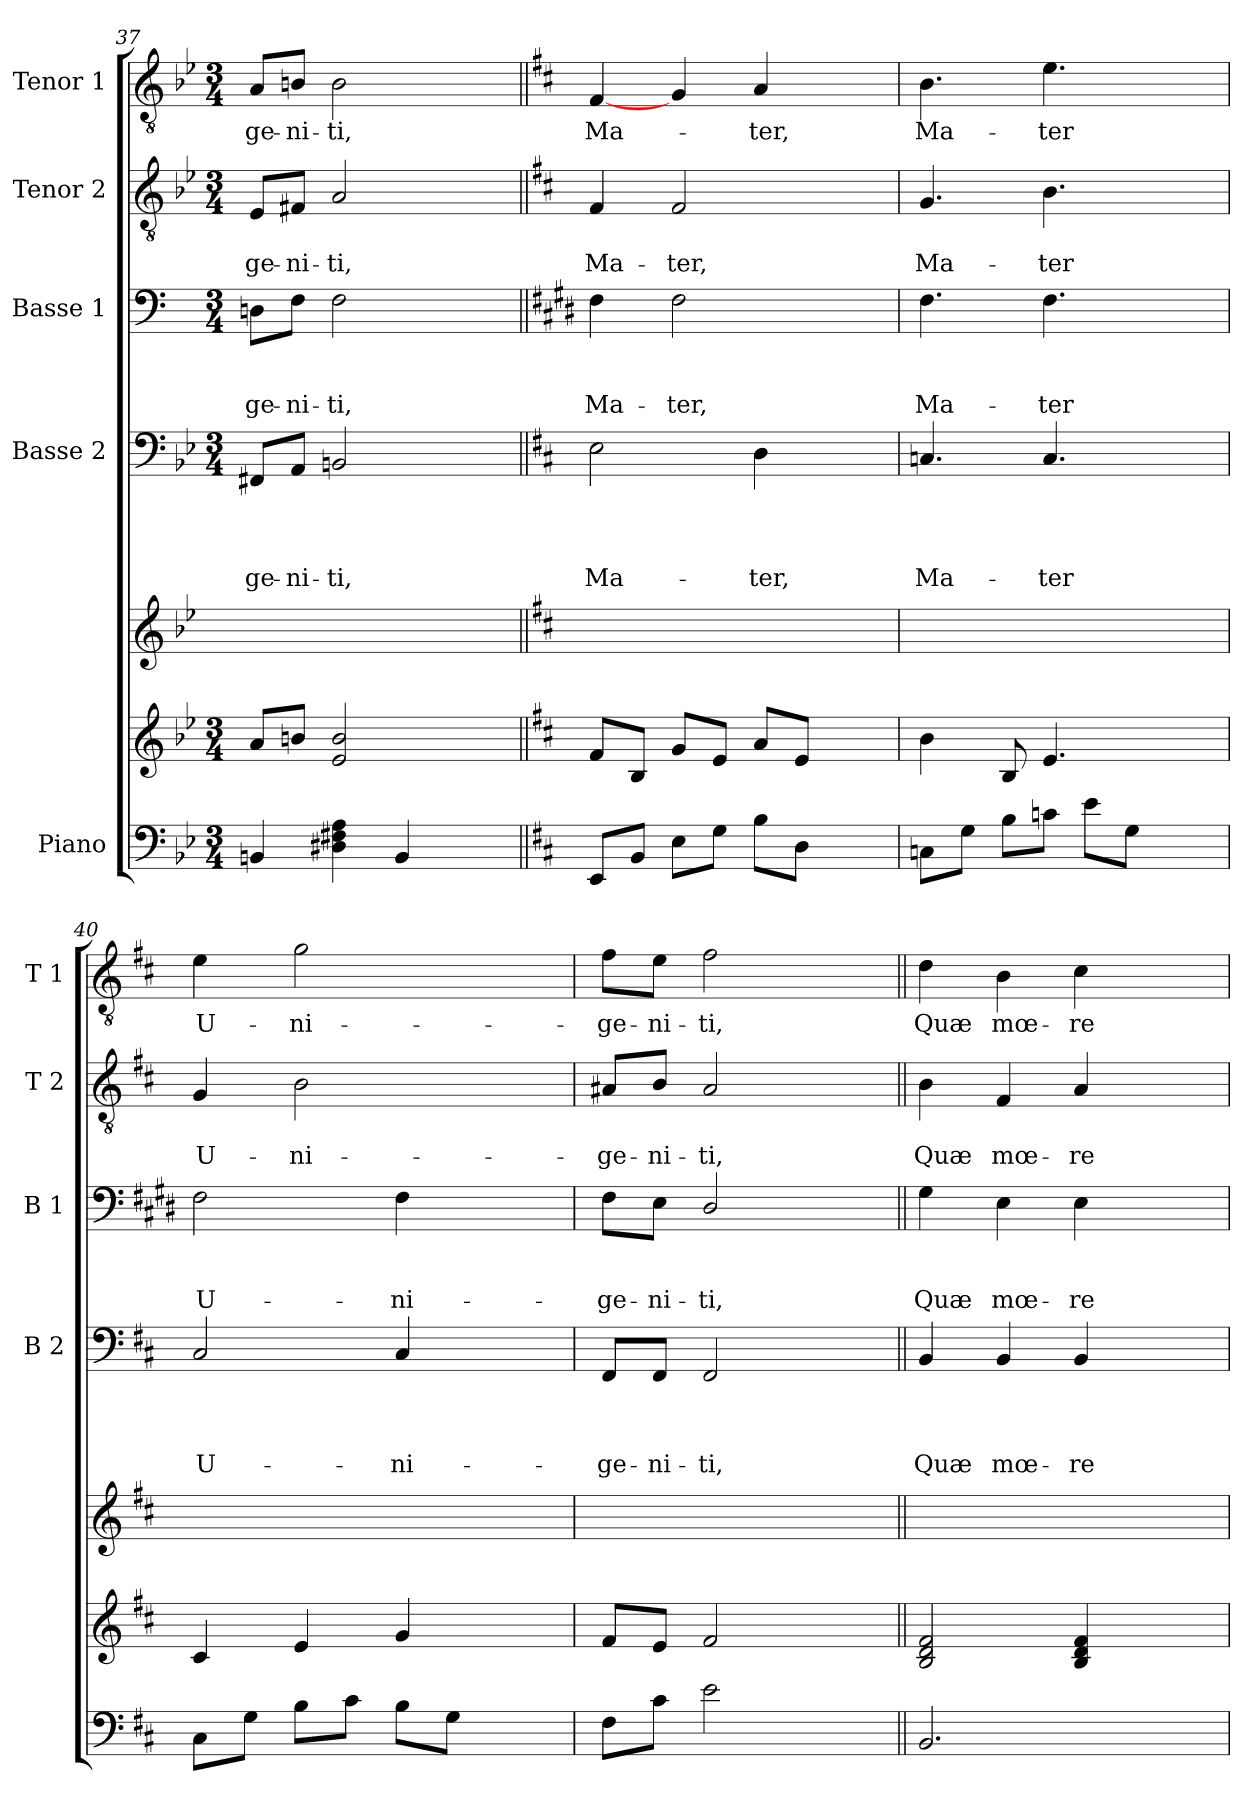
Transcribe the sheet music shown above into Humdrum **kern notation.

**kern	**kern	**kern	**kern	**text	**text	**text	**text	**kern	**text	**text	**text	**kern	**text	**text	**kern	**text
*part6	*part6	*part5	*part4	*part4	*part4	*part4	*part4	*part3	*part3	*part3	*part3	*part2	*part2	*part2	*part1	*part1
*staff7	*staff6	*staff5	*staff4	*staff4	*staff4	*staff4	*staff4	*staff3	*staff3	*staff3	*staff3	*staff2	*staff2	*staff2	*staff1	*staff1
*I"Piano	*	*	*I"Basse 2	*	*	*	*	*I"Basse 1	*	*	*	*I"Tenor 2	*	*	*I"Tenor 1	*
*	*	*	*I'B 2	*	*	*	*	*I'B 1	*	*	*	*I'T 2	*	*	*I'T 1	*
*clefF4	*clefG2	*clefG2	*clefF4	*	*	*	*	*clefF4	*	*	*	*clefGv2	*	*	*clefGv2	*
*	*	*	*	*	*	*	*	*ITrd1c2	*	*	*	*	*	*	*	*
*k[b-e-]	*k[b-e-]	*k[b-e-]	*k[b-e-]	*	*	*	*	*k[b-e-]	*	*	*	*k[b-e-]	*	*	*k[b-e-]	*
*g:	*g:	*g:	*g:	*	*	*	*	*g:	*	*	*	*g:	*	*	*g:	*
*M3/4	*M3/4	*	*M3/4	*	*	*	*	*M3/4	*	*	*	*M3/4	*	*	*M3/4	*
=37	=37	=37	=37	=37	=37	=37	=37	=37	=37	=37	=37	=37	=37	=37	=37	=37
!	!	!	!	!	!	!	!LO:LY:b	!	!	!	!LO:LY:b	!	!	!LO:LY:b	!	!LO:LY:b
4BBn/	8a/L	1ryy	8FF#X/L	.	.	.	-ge-	8Cni\L	.	.	-ge-	8E-/L	.	-ge-	8A/L	-ge-
!	!	!	!	!	!	!	!LO:LY:b	!	!	!	!LO:LY:b	!	!	!LO:LY:b	!	!LO:LY:b
.	8bn/J	.	8AA/J	.	.	.	-ni-	8E-\J	.	.	-ni-	8F#X/J	.	-ni-	8Bn/J	-ni-
!	!	!	!	!	!	!	!LO:LY:b	!	!	!	!LO:LY:b	!	!	!LO:LY:b	!	!LO:LY:b
4D#X\ 4F#X\ 4A\	2e-/ 2b/	.	2BBn/	.	.	.	-ti,	2E-\	.	.	-ti,	2A/	.	-ti,	2B\	-ti,
4BB/	.	.	.	.	.	.	.	.	.	.	.	.	.	.	.	.
4ryy	4ryy	.	4ryy	.	.	.	.	4ryy	.	.	.	4ryy	.	.	4ryy	.
!!LO:LB:g=z
=38||	=38||	=38||	=38||	=38||	=38||	=38||	=38||	=38||	=38||	=38||	=38||	=38||	=38||	=38||	=38||	=38||
*k[f#c#]	*k[f#c#]	*k[f#c#]	*k[f#c#]	*	*	*	*	*k[f#c#]	*	*	*	*k[f#c#]	*	*	*k[f#c#]	*
*b:	*b:	*b:	*b:	*	*	*	*	*b:	*	*	*	*b:	*	*	*b:	*
!	!	!	!	!	!	!	!LO:LY:b	!	!	!	!LO:LY:b	!	!	!LO:LY:b	!	!LO:LY:b
8EE/L	8f#/L	1ryy	2E\	.	.	.	Ma-	4E\	.	.	Ma-	4F#/	.	Ma-	[4F#/	Ma-
8BB/J	8B/J	.	.	.	.	.	.	.	.	.	.	.	.	.	.	.
!	!	!	!	!	!	!	!	!	!	!	!LO:LY:b	!	!	!LO:LY:b	!	!
8E\L	8g/L	.	.	.	.	.	.	2E\	.	.	-ter,	2F#/	.	-ter,	4G/	.
8G\J	8e/J	.	.	.	.	.	.	.	.	.	.	.	.	.	.	.
!	!	!	!	!	!	!	!LO:LY:b	!	!	!	!	!	!	!	!	!LO:LY:b
8B\L	8a/L	.	4D\	.	.	.	-ter,	.	.	.	.	.	.	.	4A/	-ter,
8D\J	8e/J	.	.	.	.	.	.	.	.	.	.	.	.	.	.	.
4ryy	4ryy	.	4ryy	.	.	.	.	4ryy	.	.	.	4ryy	.	.	4ryy	.
=39	=39	=39	=39	=39	=39	=39	=39	=39	=39	=39	=39	=39	=39	=39	=39	=39
!	!	!	!	!	!	!	!LO:LY:b	!	!	!	!LO:LY:b	!	!	!LO:LY:b	!	!LO:LY:b
8Cn\L	4b\	1ryy	4.Cn/	.	.	.	Ma-	4.E\	.	.	Ma-	4.G/	.	Ma-	4.B\	Ma-
8G\J	.	.	.	.	.	.	.	.	.	.	.	.	.	.	.	.
8B\L	8B/	.	.	.	.	.	.	.	.	.	.	.	.	.	.	.
!	!	!	!	!	!	!	!LO:LY:b	!	!	!	!LO:LY:b	!	!	!LO:LY:b	!	!LO:LY:b
8cn\J	4.e/	.	4.C/	.	.	.	-ter	4.E\	.	.	-ter	4.B\	.	-ter	4.e\	-ter
8e\L	.	.	.	.	.	.	.	.	.	.	.	.	.	.	.	.
8G\J	.	.	.	.	.	.	.	.	.	.	.	.	.	.	.	.
4ryy	4ryy	.	4ryy	.	.	.	.	4ryy	.	.	.	4ryy	.	.	4ryy	.
=40	=40	=40	=40	=40	=40	=40	=40	=40	=40	=40	=40	=40	=40	=40	=40	=40
!	!	!	!	!	!	!	!LO:LY:b	!	!	!	!LO:LY:b	!	!	!LO:LY:b	!	!LO:LY:b
8C#i\L	4c#/	1ryy	2C#i/	.	.	.	U-	2E\	.	.	U-	4G/	.	U-	4e\	U-
8G\J	.	.	.	.	.	.	.	.	.	.	.	.	.	.	.	.
!	!	!	!	!	!	!	!	!	!	!	!	!	!	!LO:LY:b	!	!LO:LY:b
8B\L	4e/	.	.	.	.	.	.	.	.	.	.	2B\	.	-ni-	2g\	-ni-
8c#\J	.	.	.	.	.	.	.	.	.	.	.	.	.	.	.	.
!	!	!	!	!	!	!	!LO:LY:b	!	!	!	!LO:LY:b	!	!	!	!	!
8B\L	4g/	.	4C#/	.	.	.	-ni-	4E\	.	.	-ni-	.	.	.	.	.
8G\J	.	.	.	.	.	.	.	.	.	.	.	.	.	.	.	.
4ryy	4ryy	.	4ryy	.	.	.	.	4ryy	.	.	.	4ryy	.	.	4ryy	.
=41	=41	=41	=41	=41	=41	=41	=41	=41	=41	=41	=41	=41	=41	=41	=41	=41
!	!	!	!	!	!	!	!LO:LY:b	!	!	!	!LO:LY:b	!	!	!LO:LY:b	!	!LO:LY:b
8F#\L	8f#/L	1ryy	8FF#/L	.	.	.	-ge-	8E\L	.	.	-ge-	8A#X/L	.	-ge-	8f#\L	-ge-
!	!	!	!	!	!	!	!LO:LY:b	!	!	!	!LO:LY:b	!	!	!LO:LY:b	!	!LO:LY:b
8c#\J	8e/J	.	8FF#/J	.	.	.	-ni-	8D\J	.	.	-ni-	8B/J	.	-ni-	8e\J	-ni-
!	!	!	!	!	!	!	!LO:LY:b	!	!	!	!LO:LY:b	!	!	!LO:LY:b	!	!LO:LY:b
2e\	2f#/	.	2FF#/	.	.	.	-ti,	2C#/	.	.	-ti,	2A#/	.	-ti,	2f#\	-ti,
4ryy	4ryy	.	4ryy	.	.	.	.	4ryy	.	.	.	4ryy	.	.	4ryy	.
=42||	=42||	=42||	=42||	=42||	=42||	=42||	=42||	=42||	=42||	=42||	=42||	=42||	=42||	=42||	=42||	=42||
!	!	!	!	!	!	!	!LO:LY:b	!	!	!	!LO:LY:b	!	!	!LO:LY:b	!	!LO:LY:b
2.BB/	2B/ 2d/ 2f#/	1ryy	4BB/	.	.	.	Quæ	4F#\	.	.	Quæ	4B\	.	Quæ	4d\	Quæ
!	!	!	!	!	!	!	!LO:LY:b	!	!	!	!LO:LY:b	!	!	!LO:LY:b	!	!LO:LY:b
.	.	.	4BB/	.	.	.	mœ-	4D\	.	.	mœ-	4F#/	.	mœ-	4B\	mœ-
!	!	!	!	!	!	!	!LO:LY:b	!	!	!	!LO:LY:b	!	!	!LO:LY:b	!	!LO:LY:b
.	4B/ 4d/ 4f#/	.	4BB/	.	.	.	-re-	4D\	.	.	-re-	4A/	.	-re-	4c#\	-re-
4ryy	4ryy	.	4ryy	.	.	.	.	4ryy	.	.	.	4ryy	.	.	4ryy	.
=	=	=	=	=	=	=	=	=	=	=	=	=	=	=	=	=
*-	*-	*-	*-	*-	*-	*-	*-	*-	*-	*-	*-	*-	*-	*-	*-	*-
